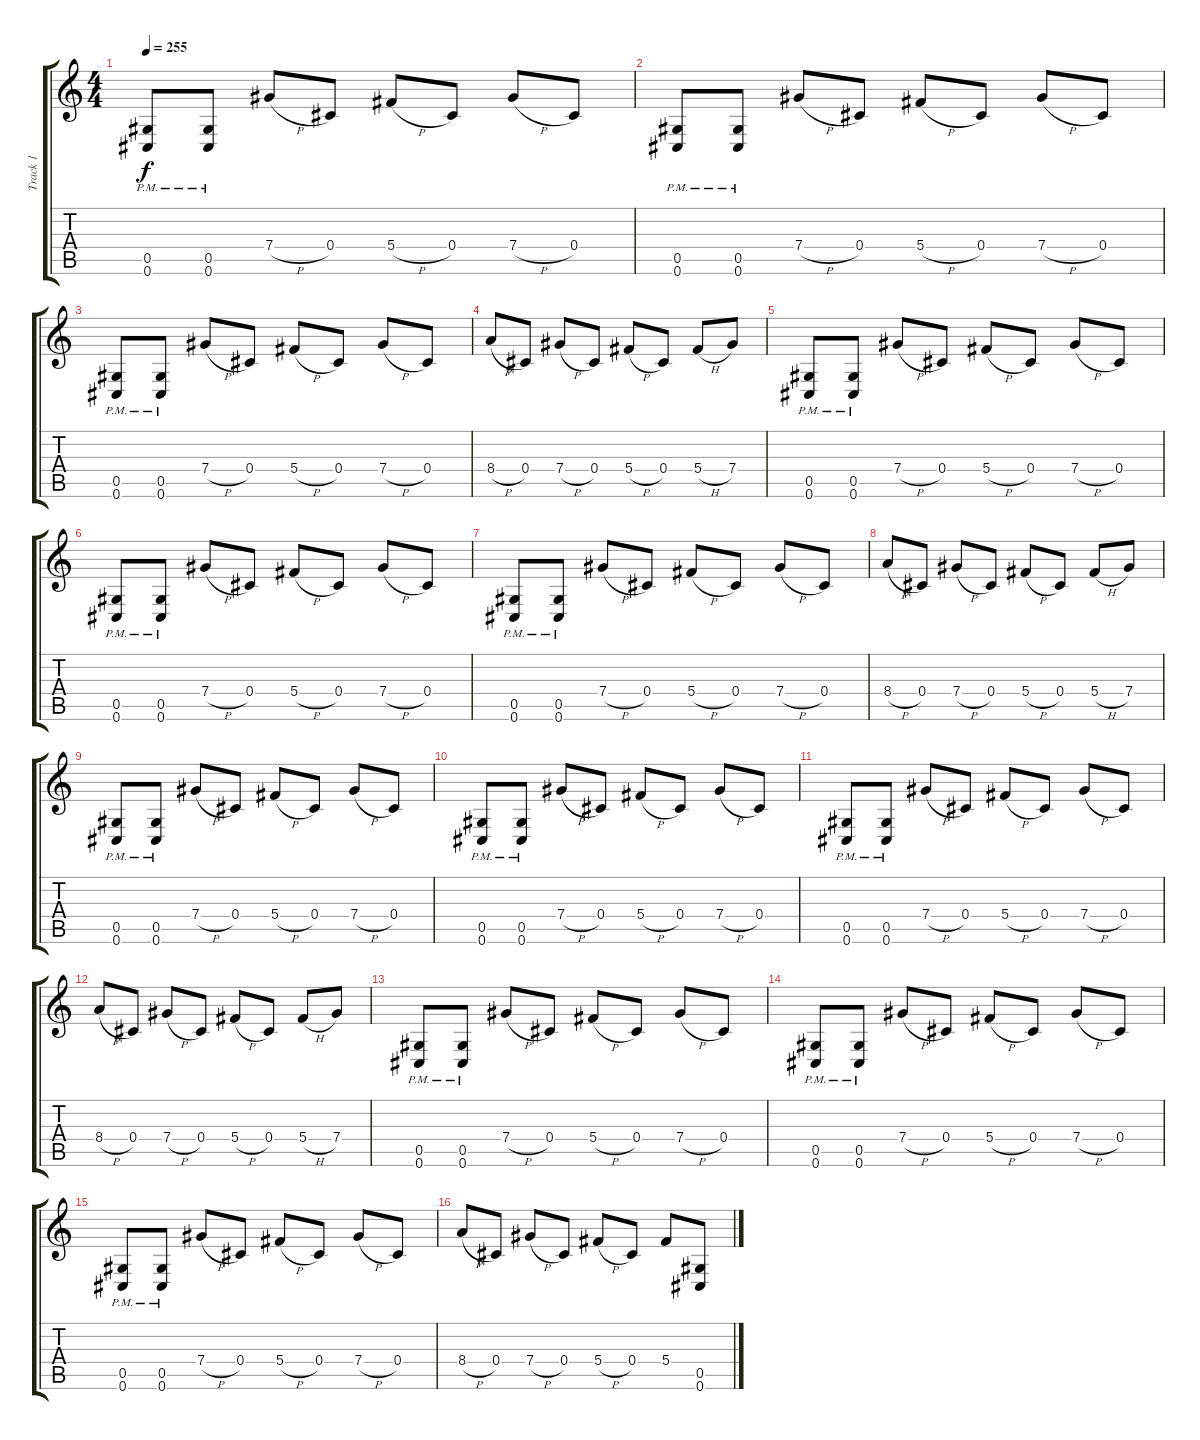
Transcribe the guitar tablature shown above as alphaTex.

\track ("Track 1" "Track 1") {instrument distortionguitar}
\staff {score tabs}
\tuning (Eb4 Bb3 Gb3 Db3 Ab2 Db2) {hide}
\ts (4 4)
\tempo 255
\clef g2
\ks c
(0.5{pm} 0.6{pm}).8{dy f instrument distortionguitar} (0.5{pm} 0.6{pm}).8 7.4{h}.8 0.4.8 5.4{h}.8 0.4.8 7.4{h}.8 0.4.8 |
(0.5{pm} 0.6{pm}).8 (0.5{pm} 0.6{pm}).8 7.4{h}.8 0.4.8 5.4{h}.8 0.4.8 7.4{h}.8 0.4.8 |
(0.5{pm} 0.6{pm}).8 (0.5{pm} 0.6{pm}).8 7.4{h}.8 0.4.8 5.4{h}.8 0.4.8 7.4{h}.8 0.4.8 |
8.4{h}.8 0.4.8 7.4{h}.8 0.4.8 5.4{h}.8 0.4.8 5.4{h}.8 7.4.8 |
(0.5{pm} 0.6{pm}).8 (0.5{pm} 0.6{pm}).8 7.4{h}.8 0.4.8 5.4{h}.8 0.4.8 7.4{h}.8 0.4.8 |
(0.5{pm} 0.6{pm}).8 (0.5{pm} 0.6{pm}).8 7.4{h}.8 0.4.8 5.4{h}.8 0.4.8 7.4{h}.8 0.4.8 |
(0.5{pm} 0.6{pm}).8 (0.5{pm} 0.6{pm}).8 7.4{h}.8 0.4.8 5.4{h}.8 0.4.8 7.4{h}.8 0.4.8 |
8.4{h}.8 0.4.8 7.4{h}.8 0.4.8 5.4{h}.8 0.4.8 5.4{h}.8 7.4.8 |
(0.5{pm} 0.6{pm}).8 (0.5{pm} 0.6{pm}).8 7.4{h}.8 0.4.8 5.4{h}.8 0.4.8 7.4{h}.8 0.4.8 |
(0.5{pm} 0.6{pm}).8 (0.5{pm} 0.6{pm}).8 7.4{h}.8 0.4.8 5.4{h}.8 0.4.8 7.4{h}.8 0.4.8 |
(0.5{pm} 0.6{pm}).8 (0.5{pm} 0.6{pm}).8 7.4{h}.8 0.4.8 5.4{h}.8 0.4.8 7.4{h}.8 0.4.8 |
8.4{h}.8 0.4.8 7.4{h}.8 0.4.8 5.4{h}.8 0.4.8 5.4{h}.8 7.4.8 |
(0.5{pm} 0.6{pm}).8 (0.5{pm} 0.6{pm}).8 7.4{h}.8 0.4.8 5.4{h}.8 0.4.8 7.4{h}.8 0.4.8 |
(0.5{pm} 0.6{pm}).8 (0.5{pm} 0.6{pm}).8 7.4{h}.8 0.4.8 5.4{h}.8 0.4.8 7.4{h}.8 0.4.8 |
(0.5{pm} 0.6{pm}).8 (0.5{pm} 0.6{pm}).8 7.4{h}.8 0.4.8 5.4{h}.8 0.4.8 7.4{h}.8 0.4.8 |
8.4{h}.8 0.4.8 7.4{h}.8 0.4.8 5.4{h}.8 0.4.8 5.4.8 (0.5 0.6).8
